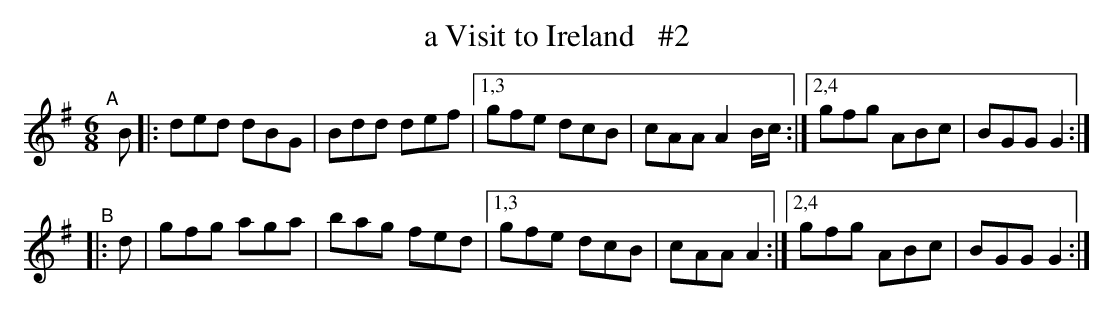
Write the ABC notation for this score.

X:1
T: a Visit to Ireland   #2
M: 6/8
L: 1/8
K: G
"^A"\
[|] B |: ded dBG | Bdd def |[1,3 gfe dcB | cAA A2 B/c/ \
                          :|2,4 gfg ABc | BGG G2 :|
"^B"\
|: d | gfg aga | bag fed |[1,3 gfe dcB | cAA A2 \
                        :|[2,4 gfg ABc | BGG G2 :|
